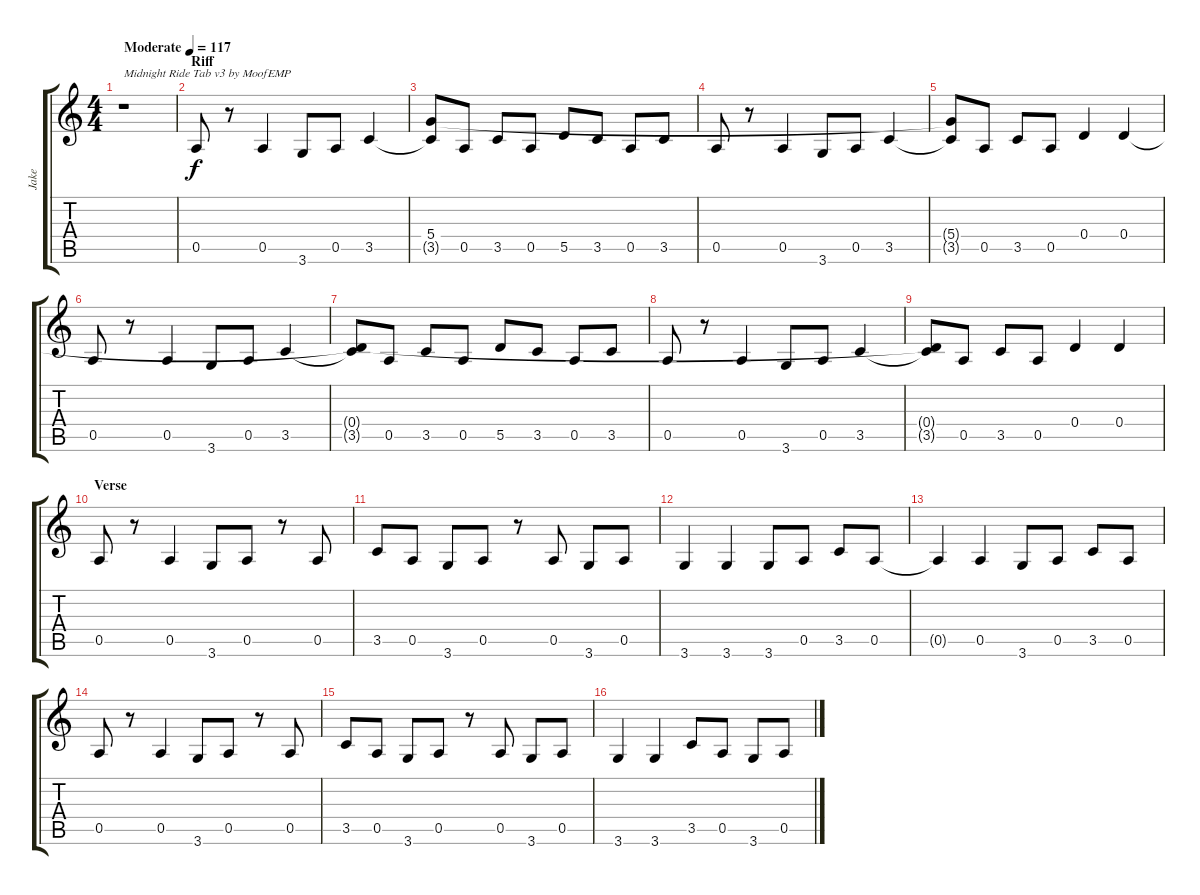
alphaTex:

\track ("Jake" "Jake") {instrument electricbassfinger}
\staff {score tabs}
\tuning (E4 B3 G3 D3 A2 E2) {hide}
\ts (4 4)
\tempo (117 "Moderate")
\clef g2
\ks c
r.1{txt "Midnight Ride Tab v3 by MoofEMP" dy f instrument electricbassfinger} |
\section ("" "Riff")
0.5.8 r.8 0.5.4 3.6.8 0.5.8 3.5.4 |
(5.4 3.5{t}).8 0.5.8 3.5.8 0.5.8 5.5.8 3.5.8 0.5.8 3.5.8 |
0.5.8 r.8 0.5.4 3.6.8 0.5.8 3.5.4 |
(5.4{t} 3.5{t}).8 0.5.8 3.5.8 0.5.8 0.4.4 0.4.4 |
0.5.8 r.8 0.5.4 3.6.8 0.5.8 3.5.4 |
(0.4{t} 3.5{t}).8 0.5.8 3.5.8 0.5.8 5.5.8 3.5.8 0.5.8 3.5.8 |
0.5.8 r.8 0.5.4 3.6.8 0.5.8 3.5.4 |
(0.4{t} 3.5{t}).8 0.5.8 3.5.8 0.5.8 0.4.4 0.4.4 |
\section ("" "Verse")
0.5.8 r.8 0.5.4 3.6.8 0.5.8 r.8 0.5.8 |
3.5.8 0.5.8 3.6.8 0.5.8 r.8 0.5.8 3.6.8 0.5.8 |
3.6.4 3.6.4 3.6.8 0.5.8 3.5.8 0.5.8 |
0.5{t}.4 0.5.4 3.6.8 0.5.8 3.5.8 0.5.8 |
0.5.8 r.8 0.5.4 3.6.8 0.5.8 r.8 0.5.8 |
3.5.8 0.5.8 3.6.8 0.5.8 r.8 0.5.8 3.6.8 0.5.8 |
3.6.4 3.6.4 3.5.8 0.5.8 3.6.8 0.5.8
